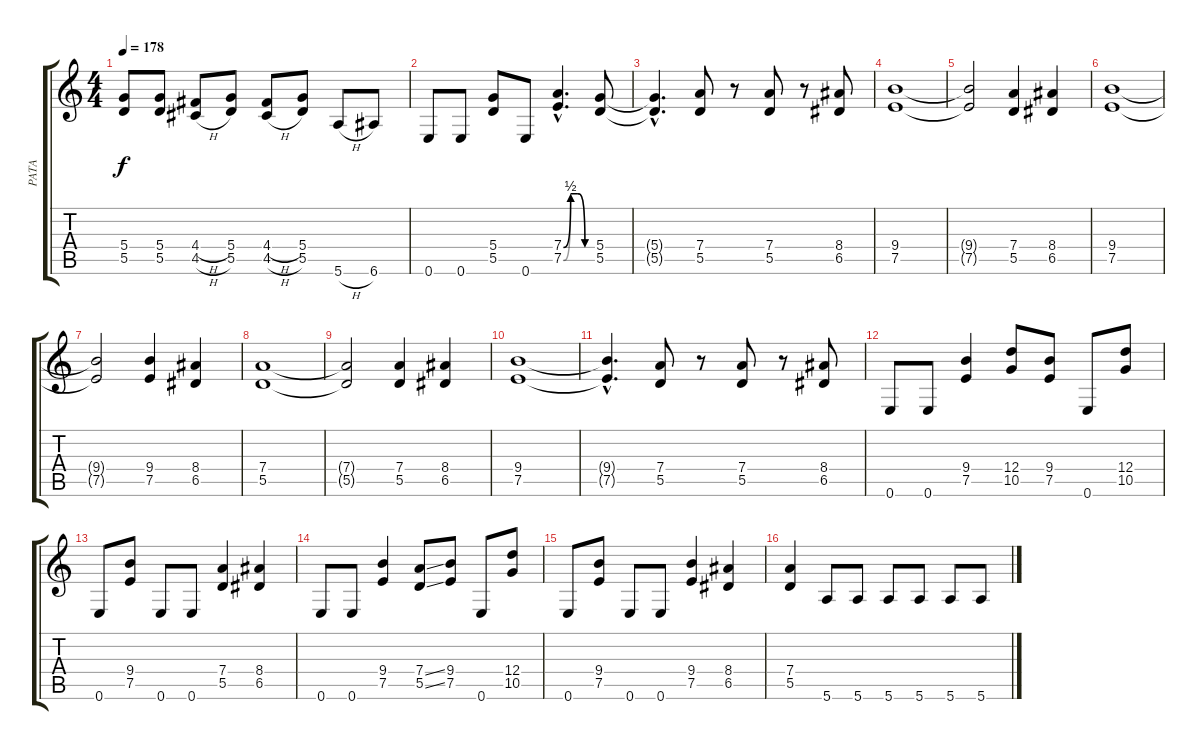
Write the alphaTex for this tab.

\track ("PATA" "PATA") {instrument distortionguitar}
\staff {score tabs}
\tuning (E4 B3 G3 D3 A2 E2) {hide}
\ts (4 4)
\tempo 178
\clef g2
\ks c
(5.4{t} 5.5{t}).8{dy f} (5.4 5.5).8 (4.4{h} 4.5{h}).8 (5.4 5.5).8 (4.4{h} 4.5{h}).8 (5.4 5.5).8 5.6{h}.8 6.6.8 |
0.6.8 0.6.8 (5.4 5.5).8 0.6.8 (7.4{be (custom 0 0 15 2 30 2 45 0 60 0) hac} 7.5{be (custom 0 0 15 2 30 2 45 0 60 0) hac}).4{d} (5.4 5.5).8 |
(5.4{hac t} 5.5{hac t}).4{d} (7.4 5.5).8 r.8 (7.4 5.5).8 r.8 (8.4 6.5).8 |
(9.4 7.5).1 |
(9.4{t} 7.5{t}).2 (7.4 5.5).4 (8.4 6.5).4 |
(9.4 7.5).1 |
(9.4{t} 7.5{t}).2 (9.4 7.5).4 (8.4 6.5).4 |
(7.4 5.5).1 |
(7.4{t} 5.5{t}).2 (7.4 5.5).4 (8.4 6.5).4 |
(9.4 7.5).1 |
(9.4{hac t} 7.5{hac t}).4{d} (7.4 5.5).8 r.8 (7.4 5.5).8 r.8 (8.4 6.5).8 |
0.6.8 0.6.8 (9.4 7.5).4 (12.4 10.5).8 (9.4 7.5).8 0.6.8 (12.4 10.5).8 |
0.6.8 (9.4 7.5).8 0.6.8 0.6.8 (7.4 5.5).4 (8.4 6.5).4 |
0.6.8 0.6.8 (9.4 7.5).4 (7.4{ss} 5.5{ss}).8 (9.4 7.5).8 0.6.8 (12.4 10.5).8 |
0.6.8 (9.4 7.5).8 0.6.8 0.6.8 (9.4 7.5).4 (8.4 6.5).4 |
(7.4 5.5).4 5.6.8 5.6.8 5.6.8 5.6.8 5.6.8 5.6.8
